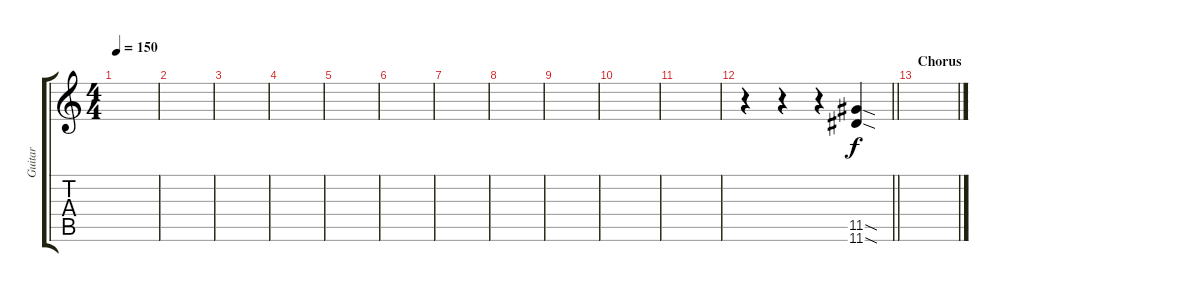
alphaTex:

\track ("Guitar" "Guitar") {instrument distortionguitar}
\staff {score tabs}
\tuning (E4 B3 G3 D3 A2 E2) {hide}
\ts (4 4)
\tempo 150
\clef g2
\ks c
|
|
|
|
|
|
|
|
|
|
|
\barLineRight lightlight
r.4 r.4 r.4 (11.5{sod} 11.6{sod}).4 |
\section ("" "Chorus")
